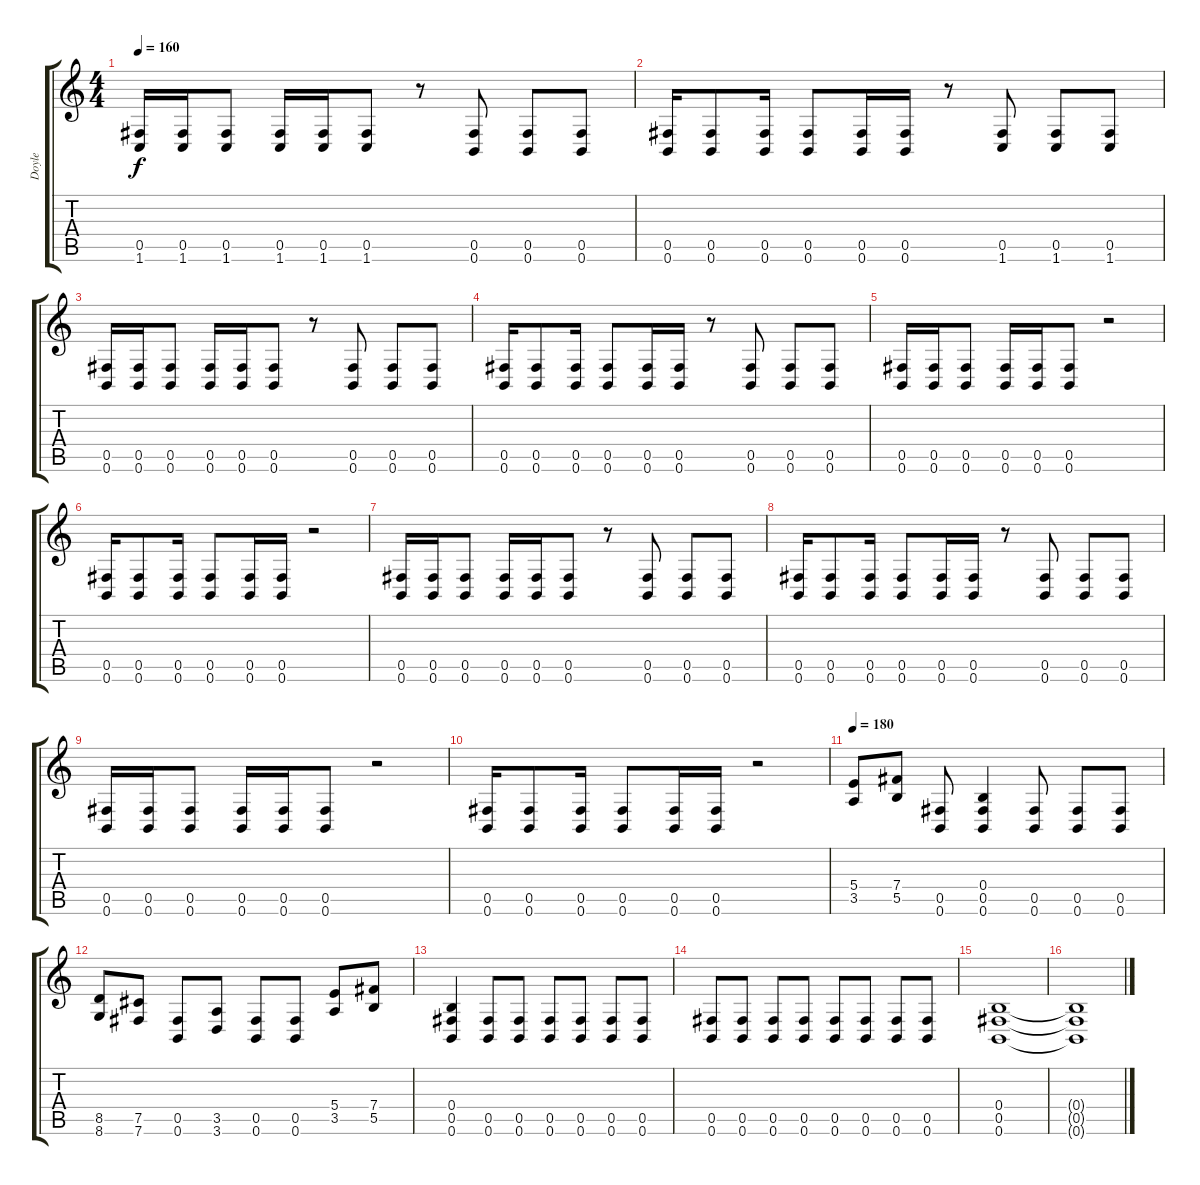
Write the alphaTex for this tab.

\track ("Doyle" "Doyle") {instrument distortionguitar}
\staff {score tabs}
\tuning (Db4 Ab3 E3 B2 Gb2 B1) {hide}
\ts (4 4)
\tempo 160
\clef g2
\ks c
(0.5 1.6).16{dy f} (0.5 1.6).16 (0.5 1.6).8 (0.5 1.6).16 (0.5 1.6).16 (0.5 1.6).8 r.8 (0.5 0.6).8 (0.5 0.6).8 (0.5 0.6).8 |
(0.5 0.6).16 (0.5 0.6).8 (0.5 0.6).16 (0.5 0.6).8 (0.5 0.6).16 (0.5 0.6).16 r.8 (0.5 1.6).8 (0.5 1.6).8 (0.5 1.6).8 |
(0.5 0.6).16 (0.5 0.6).16 (0.5 0.6).8 (0.5 0.6).16 (0.5 0.6).16 (0.5 0.6).8 r.8 (0.5 0.6).8 (0.5 0.6).8 (0.5 0.6).8 |
(0.5 0.6).16 (0.5 0.6).8 (0.5 0.6).16 (0.5 0.6).8 (0.5 0.6).16 (0.5 0.6).16 r.8 (0.5 0.6).8 (0.5 0.6).8 (0.5 0.6).8 |
(0.5 0.6).16 (0.5 0.6).16 (0.5 0.6).8 (0.5 0.6).16 (0.5 0.6).16 (0.5 0.6).8 r.2 |
(0.5 0.6).16 (0.5 0.6).8 (0.5 0.6).16 (0.5 0.6).8 (0.5 0.6).16 (0.5 0.6).16 r.2 |
(0.5 0.6).16 (0.5 0.6).16 (0.5 0.6).8 (0.5 0.6).16 (0.5 0.6).16 (0.5 0.6).8 r.8 (0.5 0.6).8 (0.5 0.6).8 (0.5 0.6).8 |
(0.5 0.6).16 (0.5 0.6).8 (0.5 0.6).16 (0.5 0.6).8 (0.5 0.6).16 (0.5 0.6).16 r.8 (0.5 0.6).8 (0.5 0.6).8 (0.5 0.6).8 |
(0.5 0.6).16 (0.5 0.6).16 (0.5 0.6).8 (0.5 0.6).16 (0.5 0.6).16 (0.5 0.6).8 r.2 |
(0.5 0.6).16 (0.5 0.6).8 (0.5 0.6).16 (0.5 0.6).8 (0.5 0.6).16 (0.5 0.6).16 r.2 |
\tempo 180
(5.4 3.5).8 (7.4 5.5).8 (0.5 0.6).8 (0.4 0.5 0.6).4 (0.5 0.6).8 (0.5 0.6).8 (0.5 0.6).8 |
(8.5 8.6).8 (7.5 7.6).8 (0.5 0.6).8 (3.5 3.6).8 (0.5 0.6).8 (0.5 0.6).8 (5.4 3.5).8 (7.4 5.5).8 |
(0.4 0.5 0.6).4 (0.5 0.6).8 (0.5 0.6).8 (0.5 0.6).8 (0.5 0.6).8 (0.5 0.6).8 (0.5 0.6).8 |
(0.5 0.6).8 (0.5 0.6).8 (0.5 0.6).8 (0.5 0.6).8 (0.5 0.6).8 (0.5 0.6).8 (0.5 0.6).8 (0.5 0.6).8 |
(0.4 0.5 0.6).1 |
(0.4{t} 0.5{t} 0.6{t}).1
